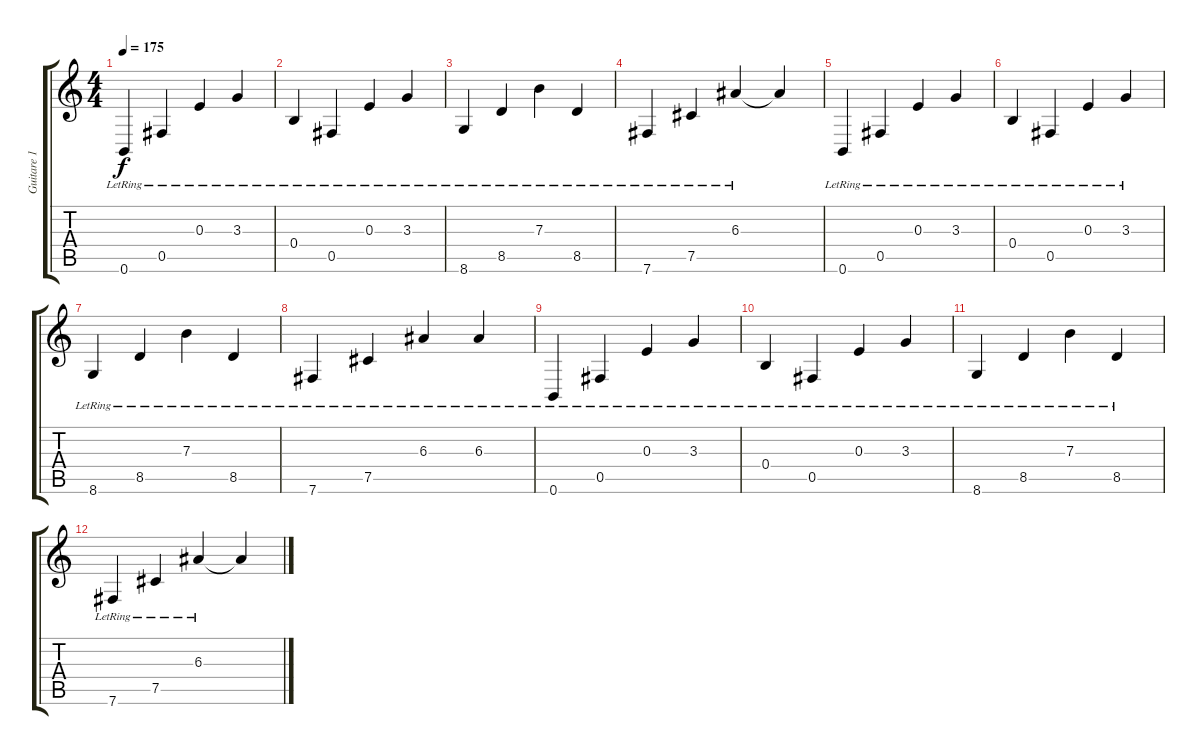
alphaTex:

\track ("Guitare 1" "Guitare 1") {instrument electricguitarmuted}
\staff {score tabs}
\tuning (Db4 Ab3 E3 B2 Gb2 B1) {hide}
\ts (4 4)
\tempo 175
\clef g2
\ks c
0.6{lr}.4{dy f instrument electricguitarmuted} 0.5{lr}.4 0.3{lr}.4 3.3{lr}.4 |
0.4{lr}.4 0.5{lr}.4 0.3{lr}.4 3.3{lr}.4 |
8.6{lr}.4 8.5{lr}.4 7.3{lr}.4 8.5{lr}.4 |
7.6{lr}.4 7.5{lr}.4 6.3{lr}.4 6.3{t}.4 |
0.6{lr}.4 0.5{lr}.4 0.3{lr}.4 3.3{lr}.4 |
0.4{lr}.4 0.5{lr}.4 0.3{lr}.4 3.3{lr}.4 |
8.6{lr}.4 8.5{lr}.4 7.3{lr}.4 8.5{lr}.4 |
7.6{lr}.4 7.5{lr}.4 6.3{lr}.4 6.3{lr}.4 |
0.6{lr}.4 0.5{lr}.4 0.3{lr}.4 3.3{lr}.4 |
0.4{lr}.4 0.5{lr}.4 0.3{lr}.4 3.3{lr}.4 |
8.6{lr}.4 8.5{lr}.4 7.3{lr}.4 8.5{lr}.4 |
7.6{lr}.4 7.5{lr}.4 6.3{lr}.4 6.3{t}.4
